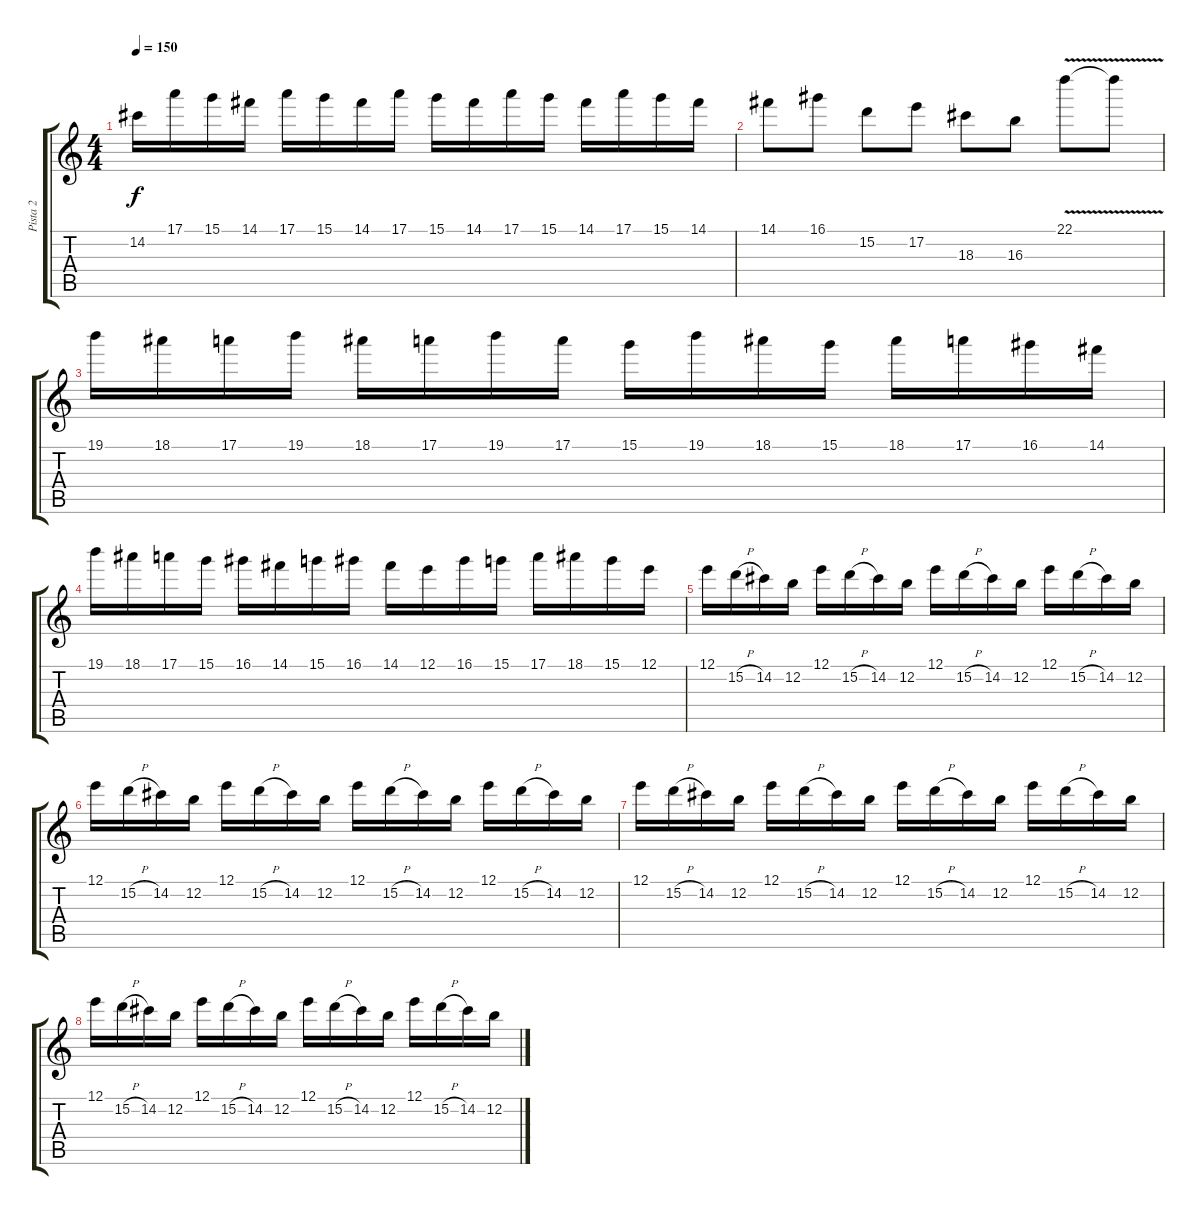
\track ("Pista 2" "Pista 2") {instrument distortionguitar}
\staff {score tabs}
\tuning (E4 B3 G3 D3 A2 E2) {hide}
\ts (4 4)
\tempo 150
\clef g2
\ks c
14.2.16{dy f} 17.1.16 15.1.16 14.1.16 17.1.16 15.1.16 14.1.16 17.1.16 15.1.16 14.1.16 17.1.16 15.1.16 14.1.16 17.1.16 15.1.16 14.1.16 |
14.1.8 16.1.8 15.2.8 17.2.8 18.3.8 16.3.8 22.1{v}.8 22.1{t}.8 |
19.1.16 18.1.16 17.1.16 19.1.16 18.1.16 17.1.16 19.1.16 17.1.16 15.1.16 19.1.16 18.1.16 15.1.16 18.1.16 17.1.16 16.1.16 14.1.16 |
19.1.16 18.1.16 17.1.16 15.1.16 16.1.16 14.1.16 15.1.16 16.1.16 14.1.16 12.1.16 16.1.16 15.1.16 17.1.16 18.1.16 15.1.16 12.1.16 |
12.1.16 15.2{h}.16 14.2.16 12.2.16 12.1.16 15.2{h}.16 14.2.16 12.2.16 12.1.16 15.2{h}.16 14.2.16 12.2.16 12.1.16 15.2{h}.16 14.2.16 12.2.16 |
12.1.16 15.2{h}.16 14.2.16 12.2.16 12.1.16 15.2{h}.16 14.2.16 12.2.16 12.1.16 15.2{h}.16 14.2.16 12.2.16 12.1.16 15.2{h}.16 14.2.16 12.2.16 |
12.1.16 15.2{h}.16 14.2.16 12.2.16 12.1.16 15.2{h}.16 14.2.16 12.2.16 12.1.16 15.2{h}.16 14.2.16 12.2.16 12.1.16 15.2{h}.16 14.2.16 12.2.16 |
12.1.16 15.2{h}.16 14.2.16 12.2.16 12.1.16 15.2{h}.16 14.2.16 12.2.16 12.1.16 15.2{h}.16 14.2.16 12.2.16 12.1.16 15.2{h}.16 14.2.16 12.2.16
